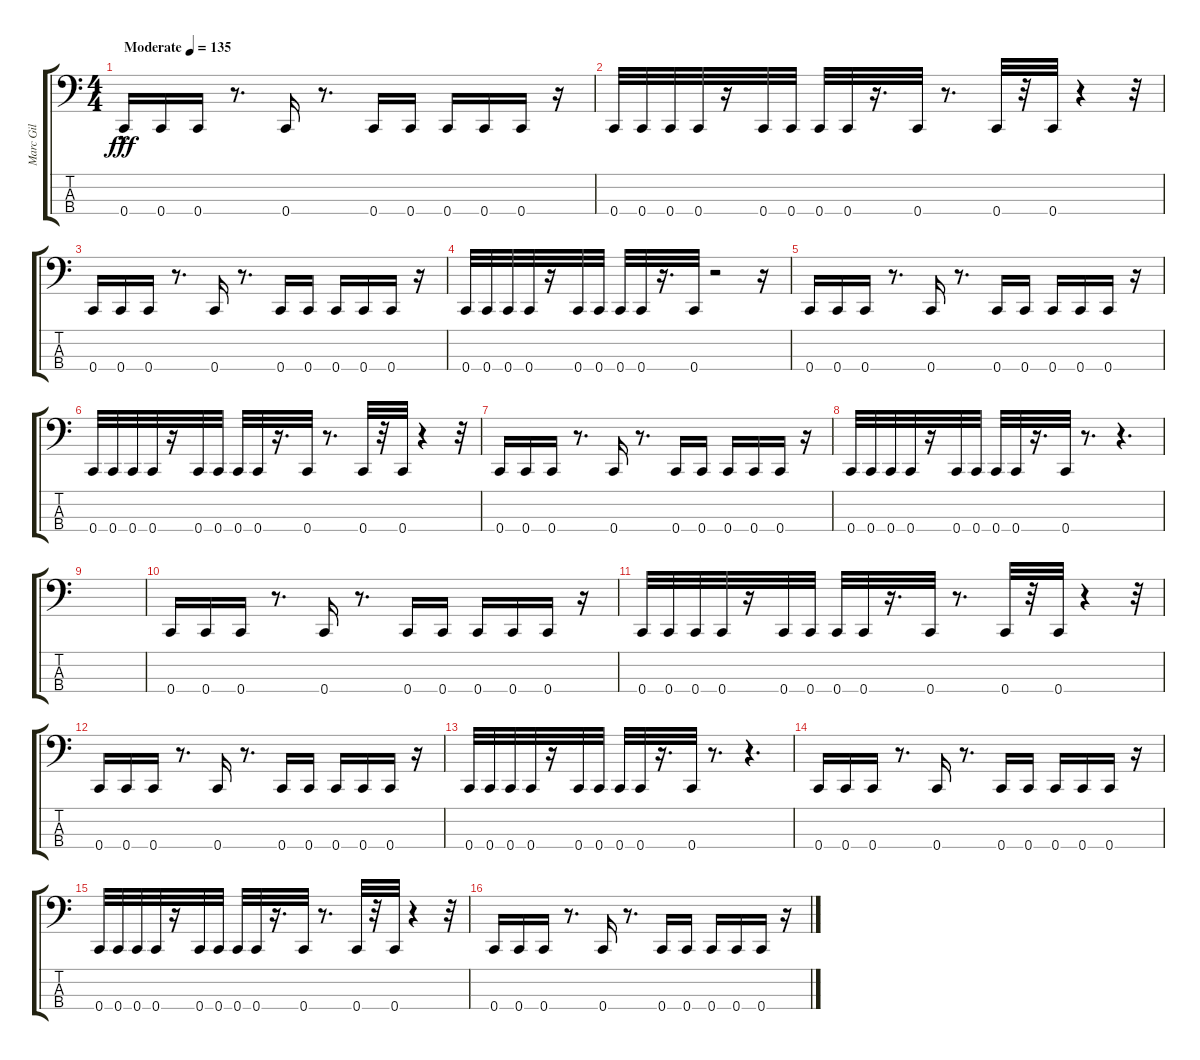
\track ("Marc Gil" "Marc Gil") {instrument electricbassfinger}
\staff {score tabs}
\tuning (F2 C2 G1 C1) {hide}
\ts (4 4)
\tempo (135 "Moderate")
\clef f4
\ks c
0.4{hac}.16{dy fff instrument electricbassfinger} 0.4.16 0.4.16 r.8{d} 0.4.16 r.8{d} 0.4.16 0.4.16 0.4.16 0.4.16 0.4.16 r.16 |
0.4.32 0.4.32 0.4.32 0.4.32 r.16 0.4.32 0.4.32 0.4.32 0.4.32 r.16{d} 0.4.32 r.8{d} 0.4.32 r.32 0.4.32 r.4 r.32 |
0.4.16 0.4.16 0.4.16 r.8{d} 0.4.16 r.8{d} 0.4.16 0.4.16 0.4.16 0.4.16 0.4.16 r.16 |
0.4.32 0.4.32 0.4.32 0.4.32 r.16 0.4.32 0.4.32 0.4.32 0.4.32 r.16{d} 0.4.32 r.2 r.16 |
0.4.16 0.4.16 0.4.16 r.8{d} 0.4.16 r.8{d} 0.4.16 0.4.16 0.4.16 0.4.16 0.4.16 r.16 |
0.4.32 0.4.32 0.4.32 0.4.32 r.16 0.4.32 0.4.32 0.4.32 0.4.32 r.16{d} 0.4.32 r.8{d} 0.4.32 r.32 0.4.32 r.4 r.32 |
0.4.16 0.4.16 0.4.16 r.8{d} 0.4.16 r.8{d} 0.4.16 0.4.16 0.4.16 0.4.16 0.4.16 r.16 |
0.4.32 0.4.32 0.4.32 0.4.32 r.16 0.4.32 0.4.32 0.4.32 0.4.32 r.16{d} 0.4.32 r.8{d} r.4{d} |
|
0.4.16 0.4.16 0.4.16 r.8{d} 0.4.16 r.8{d} 0.4.16 0.4.16 0.4.16 0.4.16 0.4.16 r.16 |
0.4.32 0.4.32 0.4.32 0.4.32 r.16 0.4.32 0.4.32 0.4.32 0.4.32 r.16{d} 0.4.32 r.8{d} 0.4.32 r.32 0.4.32 r.4 r.32 |
0.4.16 0.4.16 0.4.16 r.8{d} 0.4.16 r.8{d} 0.4.16 0.4.16 0.4.16 0.4.16 0.4.16 r.16 |
0.4.32 0.4.32 0.4.32 0.4.32 r.16 0.4.32 0.4.32 0.4.32 0.4.32 r.16{d} 0.4.32 r.8{d} r.4{d} |
0.4.16 0.4.16 0.4.16 r.8{d} 0.4.16 r.8{d} 0.4.16 0.4.16 0.4.16 0.4.16 0.4.16 r.16 |
0.4.32 0.4.32 0.4.32 0.4.32 r.16 0.4.32 0.4.32 0.4.32 0.4.32 r.16{d} 0.4.32 r.8{d} 0.4.32 r.32 0.4.32 r.4 r.32 |
0.4.16 0.4.16 0.4.16 r.8{d} 0.4.16 r.8{d} 0.4.16 0.4.16 0.4.16 0.4.16 0.4.16 r.16
